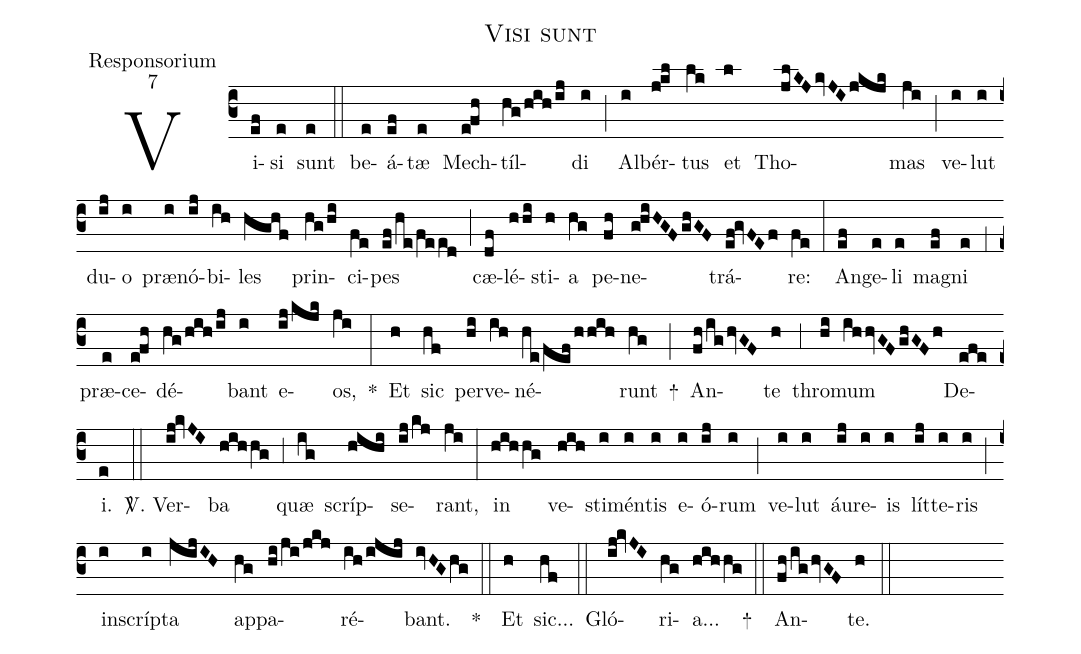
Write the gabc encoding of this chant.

name:Visi sunt;
office-part:Responsorium;
mode:7;
%%
(c3) Vi(ef)si(e) sunt(e) (::)
be(e)á(ef)tæ(e) Mech(e!fh)tíl(hg/hih/ij)di(i) (;) Al(i)bér(j!kl)tus(lk) et(l) Tho(jlKJ/kvJI/jkjk)mas(ji) (;) ve(i)lut(i) du(ij)o(i) præ(i)nó(ij)bi(ih)les(hghf) prin(hg/hi)ci(fe)pes(ef/he/feed) (;) cæ(df)lé(hhi)sti(h)a(hg) pe(fh)ne(g!hiHGF/ghGF)trá(ef!gvFEf)re:(fe) (:)
An(ef)ge(e)li(e) ma(ef)gni(e) (,1) præ(e)ce(e!fh)dé(hg/hih/ij)bant(i) e(ij/kjk)os,(ji) *(:) Et(h) sic(hf) per(hi)ve(ih)né(he/fef/hhih)runt(hg) +(;) An(fh/ig/hvGF)te(h) (,3) thro(hi)mum(ihhvGF/ghGFh) De(efe)i.(e) (::)

<sp>V/</sp>. Ver(ij!kvJI)ba(hihhg) (,3) quæ(ig) scríp(hihi)se(ij/kj)rant,(ji) (:)
in(hihhg) ve(hih)sti(i)mén(i)tis(i) e(i)ó(ij)rum(i) (;) ve(i)lut(i) áu(ij)re(i)is(i) lít(ij)te(i)ris(i) (;) in(i)scríp(i)ta(jijIH) ap(hg)pa(hi/ji/jkj)ré(ih/ijij)bant.(ivHGhg) *(::) Et(h) sic...(hf) (::)
Gló(ij!kvJI)ri(hg)a...(hihhg) +(::) An(fh/ig/hvGF)te.(h) (::)
